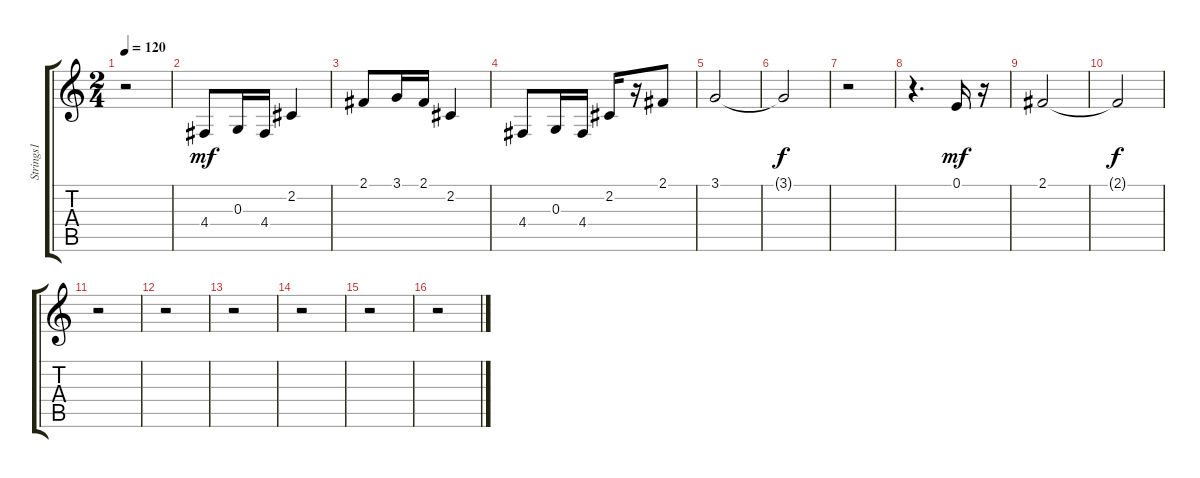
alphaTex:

\track ("Strings1" "Strings1") {instrument stringensemble1}
\staff {score tabs}
\tuning (E4 B3 G3 D3 A2 E2) {hide}
\ts (2 4)
\tempo 120
\clef g2
\ks c
r.2{dy f} |
4.4.8{dy mf} 0.3.16 4.4.16 2.2.4 |
2.1.8 3.1.16 2.1.16 2.2.4 |
4.4.8 0.3.16 4.4.16 2.2.16 r.16 2.1.8 |
3.1.2 |
3.1{t}.2{dy f} |
r.2 |
r.4{d} 0.1.16{dy mf} r.16 |
2.1.2 |
2.1{t}.2{dy f} |
r.2 |
r.2 |
r.2 |
r.2 |
r.2 |
r.2
